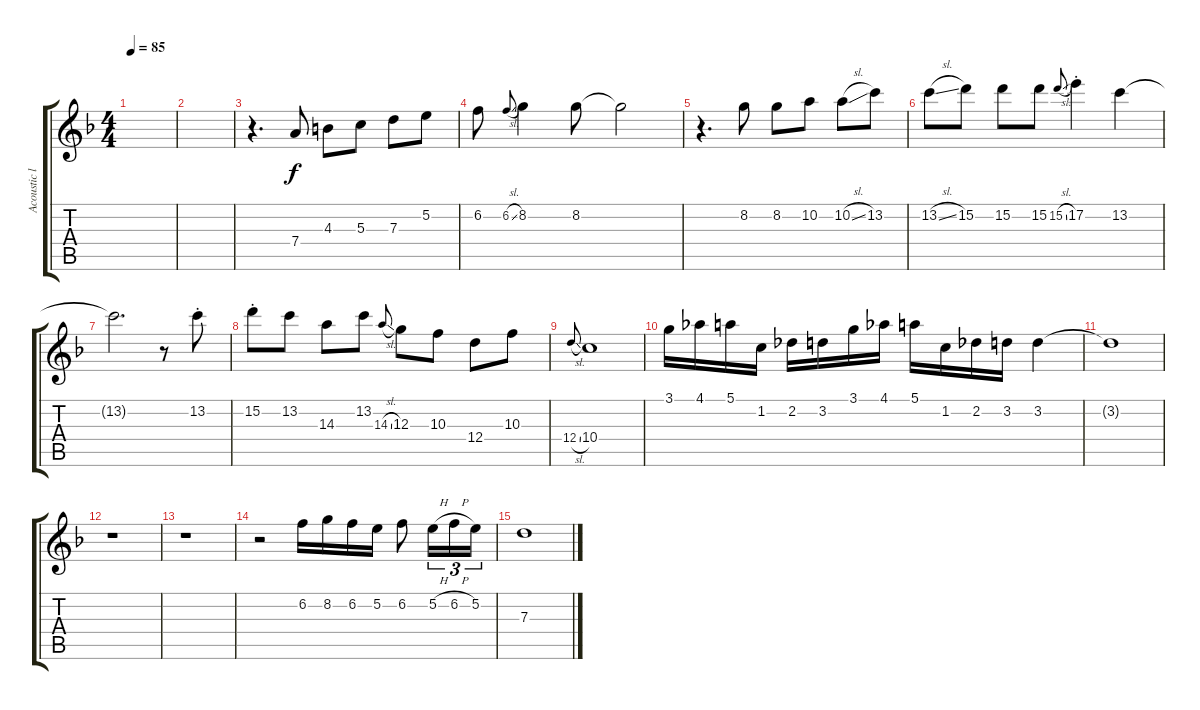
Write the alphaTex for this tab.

\track ("Acoustic lead" "Acoustic l") {instrument acousticguitarsteel}
\staff {score tabs}
\tuning (E4 B3 G3 D3 A2 E2) {hide}
\ts (4 4)
\section ("" "")
\tempo 85
\clef g2
\ks dminor
|
|
r.4{d} 7.4.8 4.3.8 5.3.8 7.3.8 5.2.8 |
6.2.8 6.2{sl}.8{gr onbeat} 8.2.4 8.2.8 8.2{t}.2 |
r.4{d} 8.2.8 8.2.8 10.2.8 10.2{sl}.8 13.2.8 |
13.2{sl}.8 15.2.8 15.2.8 15.2.8 15.2{sl}.8{gr onbeat} 17.2{st}.4 13.2.4 |
13.2{t}.2{d} r.8 13.2{st}.8 |
15.2{st}.8 13.2.8 14.3.8 13.2.8 14.3{sl}.8{gr onbeat} 12.3.8 10.3.8 12.4.8 10.3.8 |
12.4{sl}.8{gr onbeat} 10.4.1 |
3.1.16 4.1.16 5.1.16 1.2.16 2.2.16 3.2.16 3.1.16 4.1.16 5.1.16 1.2.16 2.2.16 3.2.16 3.2.4 |
3.2{t}.1 |
r.1 |
r.1 |
r.2 6.2.16 8.2.16 6.2.16 5.2.16 6.2.8 5.2{h}.16{tu (3 2)} 6.2{h}.16{tu (3 2)} 5.2.16{tu (3 2)} |
7.3.1
